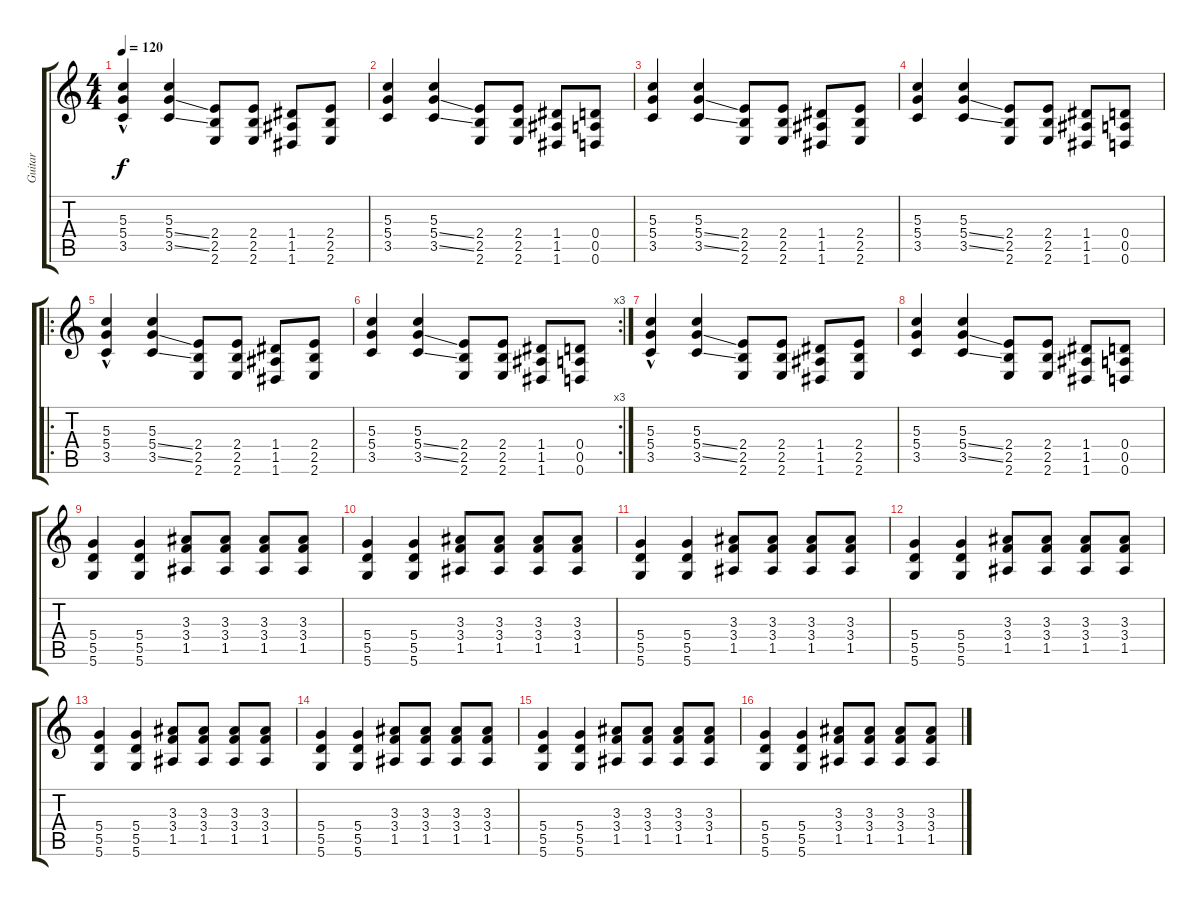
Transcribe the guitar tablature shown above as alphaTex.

\track ("Guitar" "Guitar") {instrument overdrivenguitar}
\staff {score tabs}
\tuning (E4 B3 G3 D3 A2 D2) {hide}
\ts (4 4)
\tempo 120
\clef g2
\ks c
(5.3{hac} 5.4 3.5).4{dy f instrument overdrivenguitar} (5.3 5.4{ss} 3.5{ss}).4 (2.4 2.5 2.6).8 (2.4 2.5 2.6).8 (1.4 1.5 1.6).8 (2.4 2.5 2.6).8 |
(5.3 5.4 3.5).4 (5.3 5.4{ss} 3.5{ss}).4 (2.4 2.5 2.6).8 (2.4 2.5 2.6).8 (1.4 1.5 1.6).8 (0.4 0.5 0.6).8 |
(5.3 5.4 3.5).4 (5.3 5.4{ss} 3.5{ss}).4 (2.4 2.5 2.6).8 (2.4 2.5 2.6).8 (1.4 1.5 1.6).8 (2.4 2.5 2.6).8 |
(5.3 5.4 3.5).4 (5.3 5.4{ss} 3.5{ss}).4 (2.4 2.5 2.6).8 (2.4 2.5 2.6).8 (1.4 1.5 1.6).8 (0.4 0.5 0.6).8 |
\ro
(5.3{hac} 5.4 3.5).4 (5.3 5.4{ss} 3.5{ss}).4 (2.4 2.5 2.6).8 (2.4 2.5 2.6).8 (1.4 1.5 1.6).8 (2.4 2.5 2.6).8 |
\rc 3
(5.3 5.4 3.5).4 (5.3 5.4{ss} 3.5{ss}).4 (2.4 2.5 2.6).8 (2.4 2.5 2.6).8 (1.4 1.5 1.6).8 (0.4 0.5 0.6).8 |
(5.3{hac} 5.4 3.5).4 (5.3 5.4{ss} 3.5{ss}).4 (2.4 2.5 2.6).8 (2.4 2.5 2.6).8 (1.4 1.5 1.6).8 (2.4 2.5 2.6).8 |
(5.3 5.4 3.5).4 (5.3 5.4{ss} 3.5{ss}).4 (2.4 2.5 2.6).8 (2.4 2.5 2.6).8 (1.4 1.5 1.6).8 (0.4 0.5 0.6).8 |
(5.4 5.5 5.6).4 (5.4 5.5 5.6).4 (3.3 3.4 1.5).8 (3.3 3.4 1.5).8 (3.3 3.4 1.5).8 (3.3 3.4 1.5).8 |
(5.4 5.5 5.6).4 (5.4 5.5 5.6).4 (3.3 3.4 1.5).8 (3.3 3.4 1.5).8 (3.3 3.4 1.5).8 (3.3 3.4 1.5).8 |
(5.4 5.5 5.6).4 (5.4 5.5 5.6).4 (3.3 3.4 1.5).8 (3.3 3.4 1.5).8 (3.3 3.4 1.5).8 (3.3 3.4 1.5).8 |
(5.4 5.5 5.6).4 (5.4 5.5 5.6).4 (3.3 3.4 1.5).8 (3.3 3.4 1.5).8 (3.3 3.4 1.5).8 (3.3 3.4 1.5).8 |
(5.4 5.5 5.6).4 (5.4 5.5 5.6).4 (3.3 3.4 1.5).8 (3.3 3.4 1.5).8 (3.3 3.4 1.5).8 (3.3 3.4 1.5).8 |
(5.4 5.5 5.6).4 (5.4 5.5 5.6).4 (3.3 3.4 1.5).8 (3.3 3.4 1.5).8 (3.3 3.4 1.5).8 (3.3 3.4 1.5).8 |
(5.4 5.5 5.6).4 (5.4 5.5 5.6).4 (3.3 3.4 1.5).8 (3.3 3.4 1.5).8 (3.3 3.4 1.5).8 (3.3 3.4 1.5).8 |
(5.4 5.5 5.6).4 (5.4 5.5 5.6).4 (3.3 3.4 1.5).8 (3.3 3.4 1.5).8 (3.3 3.4 1.5).8 (3.3 3.4 1.5).8
